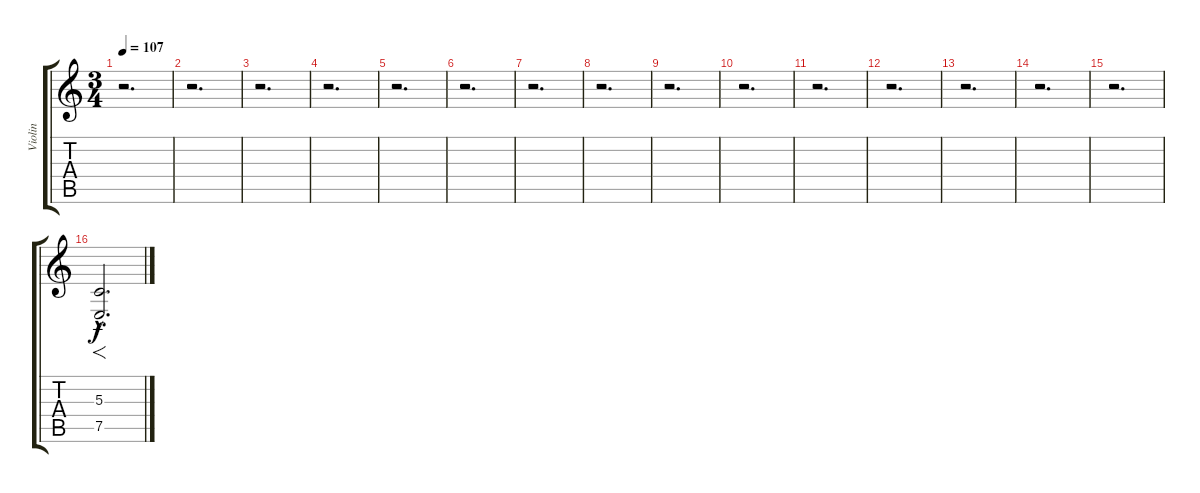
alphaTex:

\track ("Violin" "Violin") {instrument violin}
\staff {score tabs}
\tuning (E4 B3 G3 D3 A2 E2) {hide}
\ts (3 4)
\tempo 107
\clef g2
\ks c
r.2{d dy f} |
r.2{d} |
r.2{d} |
r.2{d} |
r.2{d} |
r.2{d} |
r.2{d} |
r.2{d} |
r.2{d} |
r.2{d} |
r.2{d} |
r.2{d} |
r.2{d} |
r.2{d} |
r.2{d} |
(5.3{hac} 7.5{hac}).2{f d}
